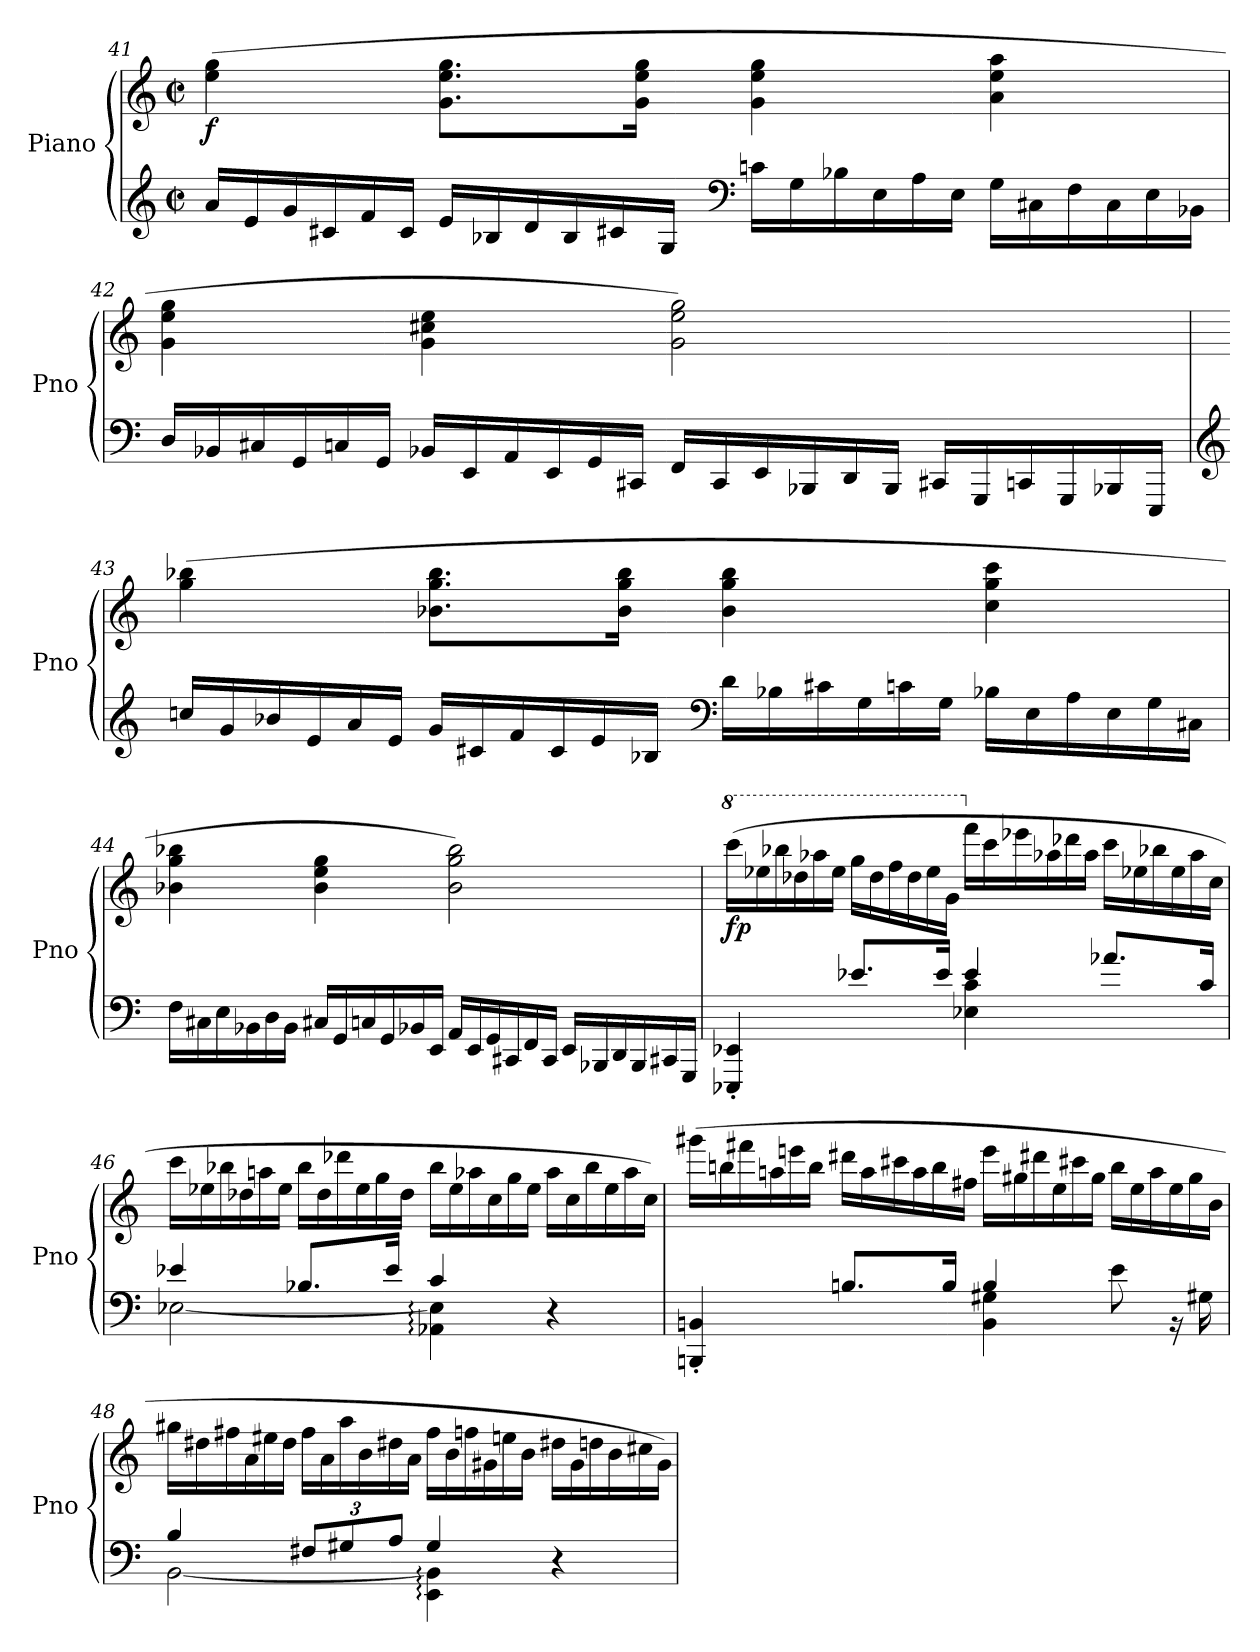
**kern	**kern	**dynam
*part1	*part1	*part1
*staff2	*staff1	*staff1/2
*I"Piano	*	*
*I'Pno	*	*
!!LO:PB:g=z
*clefG2	*clefG2	*
*k[]	*k[]	*
*M4/4	*M4/4	*
*met(c|)	*met(c|)	*
*Xtuplet	*	*
=41	=41	=41
!	!	!LO:DY:b
24a/LL	(4ee\ 4gg\	f
24e/	.	.
24g/	.	.
24c#X/	.	.
24f/	.	.
24c#/JJ	.	.
24e/LL	8.g\ 8.ee\ 8.gg\L	.
24B-X/	.	.
24d/	.	.
24B-/	.	.
24c#X/	.	.
.	16g\ 16ee\ 16gg\Jk	.
24G/JJ	.	.
*clefF4	*	*
24cn\LL	4g\ 4ee\ 4gg\	.
24G\	.	.
24B-X\	.	.
24E\	.	.
24A\	.	.
24E\JJ	.	.
24G\LL	4a\ 4ee\ 4aa\	.
24C#X\	.	.
24F\	.	.
24C#\	.	.
24E\	.	.
24BB-X\JJ	.	.
!!LO:LB:g=z
=42	=42	=42
24D/LL	4g\ 4ee\ 4gg\	.
24BB-X/	.	.
24C#X/	.	.
24GG/	.	.
24Cn/	.	.
24GG/JJ	.	.
24BB-X/LL	4g\ 4cc#X\ 4ee\	.
24EE/	.	.
24AA/	.	.
24EE/	.	.
24GG/	.	.
24CC#X/JJ	.	.
24FF/LL	2g\ 2ee\ 2gg\)	.
24CC#/	.	.
24EE/	.	.
24BBB-X/	.	.
24DD/	.	.
24BBB-/JJ	.	.
24CC#X/LL	.	.
24GGG/	.	.
24CCn/	.	.
24GGG/	.	.
24BBB-X/	.	.
24EEE/JJ	.	.
!!LO:LB:g=z
=43	=43	=43
*clefG2	*	*
24ccn/LL	(4gg\ 4bb-X\	.
24g/	.	.
24b-X/	.	.
24e/	.	.
24a/	.	.
24e/JJ	.	.
24g/LL	8.b-X\ 8.gg\ 8.bb-\L	.
24c#X/	.	.
24f/	.	.
24c#/	.	.
24e/	.	.
.	16b-\ 16gg\ 16bb-\Jk	.
24B-X/JJ	.	.
*clefF4	*	*
24d\LL	4b-\ 4gg\ 4bb-\	.
24B-X\	.	.
24c#X\	.	.
24G\	.	.
24cn\	.	.
24G\JJ	.	.
24B-X\LL	4cc\ 4gg\ 4ccc\	.
24E\	.	.
24A\	.	.
24E\	.	.
24G\	.	.
24C#X\JJ	.	.
!!LO:LB:g=z
=44	=44	=44
24F\LL	4b-X\ 4gg\ 4bb-X\	.
24C#X\	.	.
24E\	.	.
24BB-X\	.	.
24D\	.	.
24BB-\JJ	.	.
24C#X/LL	4b-\ 4ee\ 4gg\	.
24GG/	.	.
24Cn/	.	.
24GG/	.	.
24BB-X/	.	.
24EE/JJ	.	.
24AA/LL	2b-\ 2gg\ 2bb-\)	.
24EE/	.	.
24GG/	.	.
24CC#X/	.	.
24FF/	.	.
24CC#/JJ	.	.
24EE/LL	.	.
24BBB-X/	.	.
24DD/	.	.
24BBB-/	.	.
24CC#X/	.	.
24GGG/JJ	.	.
!!LO:LB:g=z
=45	=45	=45
*^	*	*
*	*	*8va	*
*	*	*Xtuplet	*
!	!	!	!LO:DY:b
4EEE-X/' 4EE-X/'	2ryy	(24cccc\LL	fp
.	.	24eee-X\	.
.	.	24bbb-X\	.
.	.	24ddd-X\	.
.	.	24aaa-X\	.
.	.	24eee-\JJ	.
8.e-X/L	.	24ggg\LL	.
.	.	24ddd-\	.
.	.	24fff\	.
.	.	24ddd-\	.
.	.	24eee-\	.
16e-/Jk	.	.	.
.	.	24gg\JJ	.
*	*	*X8va	*
4e-/	4E-X\ 4c\	24fff\LL	.
.	.	24ccc\	.
.	.	24eee-X\	.
.	.	24aa-X\	.
.	.	24ddd-X\	.
.	.	24aa-\JJ	.
8.a-X/L	4ryy	24ccc\LL	.
.	.	24ee-X\	.
.	.	24bb-X\	.
.	.	24ee-\	.
.	.	24aa-\	.
16c/Jk	.	.	.
.	.	24cc\JJ	.
!!LO:LB:g=z
=46	=46	=46	=46
4e-X/	[2E-X\	24ccc\LL	.
.	.	24ee-X\	.
.	.	24bb-X\	.
.	.	24dd-X\	.
.	.	24aan\	.
.	.	24ee-\JJ	.
8.B-X/L	.	24bb-\LL	.
.	.	24dd-\	.
.	.	24ddd-X\	.
.	.	24ee-\	.
.	.	24gg\	.
16e-/Jk	.	.	.
.	.	24dd-\JJ	.
4c/	4AA-X\: 4E-\]:	24bb-\LL	.
.	.	24ee-\	.
.	.	24aa-X\	.
.	.	24cc\	.
.	.	24gg\	.
.	.	24ee-\JJ	.
4r	4ryy	24aa-\LL	.
.	.	24cc\	.
.	.	24bb-\	.
.	.	24ee-\	.
.	.	24aa-\	.
.	.	24cc\JJ)	.
!!LO:PB:g=z
=47	=47	=47	=47
4BBBn/' 4BBn/'	2ryy	(24ggg#X\LL	.
.	.	24bbn\	.
.	.	24fff#X\	.
.	.	24aan\	.
.	.	24eeen\	.
.	.	24bb\JJ	.
8.Bn/L	.	24ddd#X\LL	.
.	.	24aa\	.
.	.	24ccc#X\	.
.	.	24aa\	.
.	.	24bb\	.
16B/Jk	.	.	.
.	.	24ff#X\JJ	.
4B/	4BB\ 4G#X\	24eee\LL	.
.	.	24gg#X\	.
.	.	24ddd#X\	.
.	.	24ee\	.
.	.	24ccc#X\	.
.	.	24gg#\JJ	.
8ryy	8e\	24bb\LL	.
.	.	24ee\	.
.	.	24aa\	.
16rBB	16ryy	24ee\	.
.	.	24gg#\	.
16ryy	16G#X\	.	.
.	.	24b\JJ	.
!!LO:LB:g=z
=48	=48	=48	=48
4B/	[2BB\	24gg#X\LL	.
.	.	24dd#X\	.
.	.	24ff#X\	.
.	.	24a\	.
.	.	24ee#X\	.
.	.	24dd#\JJ	.
*tuplet	*	*	*
*Xbrackettup	*	*	*
12F#X/L	.	24ff#\LL	.
.	.	24a\	.
12G#X/	.	24aa\	.
.	.	24b\	.
12A/J	.	24dd#X\	.
.	.	24a\JJ	.
4G#/	4EE\: 4BB\]:	24ff#\LL	.
.	.	24b\	.
.	.	24ffn\	.
.	.	24g#X\	.
.	.	24een\	.
.	.	24b\JJ	.
4r	4ryy	24dd#X\LL	.
.	.	24g#\	.
.	.	24ddn\	.
.	.	24b\	.
.	.	24cc#X\	.
.	.	24g#\JJ)	.
*v	*v	*	*
=	=	=
*-	*-	*-
